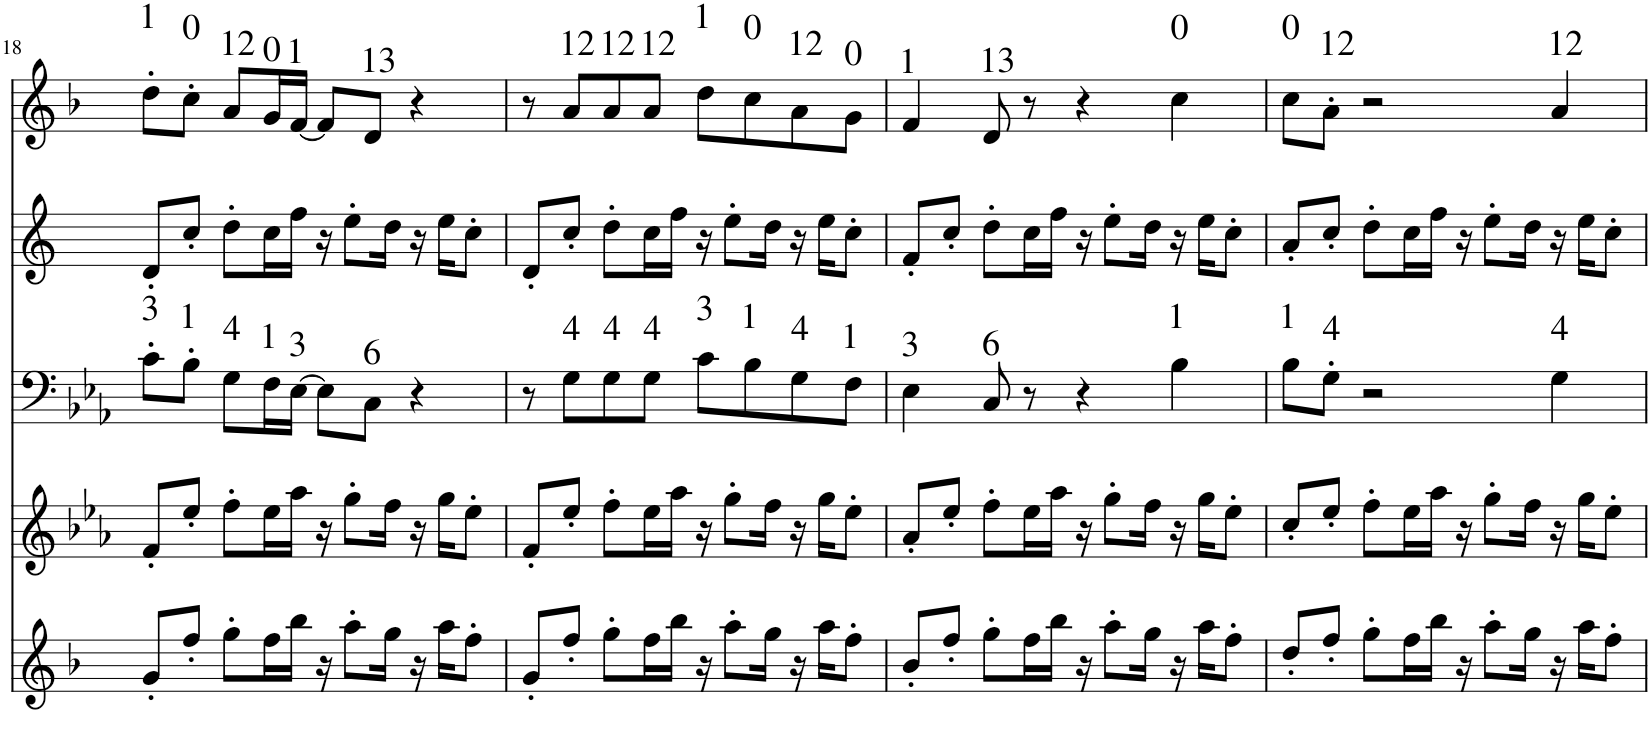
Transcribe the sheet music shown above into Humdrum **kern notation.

**kern	**kern	**kern	**kern	**kern	**kern
*part6	*part5	*part4	*part3	*part2	*part1
*staff6	*staff5	*staff4	*staff3	*staff2	*staff1
*I"Saxofone Tenor	*I"Flauta	*I"Tuba	*I"Trombone	*I"Saxofone Alto	*I"Trompete Bb
*	*I'Fl	*I'Tba	*I'Trb	*	*I'Tpt
!!LO:PB:g=z
*clefG2	*clefG2	*clefF4	*clefF4	*clefG2	*clefG2
*Trd8c14	*	*	*	*Trd5c9	*Trd1c2
*k[b-]	*k[b-e-a-]	*k[b-e-a-]	*k[b-e-a-]	*k[]	*k[b-]
*M4/4	*M4/4	*M4/4	*M4/4	*M4/4	*M4/4
=18	=18	=18	=18	=18	=18
!	!	!	!	!	!LO:TX:a:t=1
!	!	!	!LO:TX:a:t=3	!	!
8g'/L	8f'/L	8.FFF/L	8c'\L	8d'/L	8dd'\L
!	!	!	!	!	!LO:TX:a:t=0
!	!	!	!LO:TX:a:t=1	!	!
8ff'/J	8ee-'/J	.	8B-'\J	8cc'/J	8cc'\J
.	.	[16FFF/Jk	.	.	.
!	!	!	!	!	!LO:TX:a:t=12
!	!	!	!LO:TX:a:t=4	!	!
8gg'\L	8ff'\L	32FFF]	8G\L	8dd'\L	8a/L
.	.	32r	.	.	.
.	.	16r	.	.	.
!	!	!	!	!	!LO:TX:a:t=0
!	!	!	!LO:TX:a:t=1	!	!
16ff\L	16ee-\L	8FFF	16F\L	16cc\L	16g/L
!	!	!	!	!	!LO:TX:a:t=1
!	!	!	!LO:TX:a:t=3	!	!
16bb-\JJ	16aa-\JJ	.	[16E-\JJ	16ff\JJ	[16f/JJ
16r	16r	8r	8E-\L]	16r	8f/L]
8aa'\L	8gg'\L	.	.	8ee'\L	.
!	!	!	!	!	!LO:TX:a:t=13
!	!	!	!LO:TX:a:t=6	!	!
.	.	8FFF	8C\J	.	8d/J
16gg\Jk	16ff\Jk	.	.	16dd\Jk	.
16r	16r	8r	4r	16r	4r
16aa\KL	16gg\KL	.	.	16ee\KL	.
8ff'\J	8ee-'\J	8FFF	.	8cc'\J	.
=19	=19	=19	=19	=19	=19
8g'/L	8f'/L	8.FFF/L	8r	8d'/L	8r
!	!	!	!	!	!LO:TX:a:t=12
!	!	!	!LO:TX:a:t=4	!	!
8ff'/J	8ee-'/J	.	8G\L	8cc'/J	8a/L
.	.	[16FFF/Jk	.	.	.
!	!	!	!	!	!LO:TX:a:t=12
!	!	!	!LO:TX:a:t=4	!	!
8gg'\L	8ff'\L	32FFF]	8G\	8dd'\L	8a/
.	.	32r	.	.	.
.	.	16r	.	.	.
!	!	!	!	!	!LO:TX:a:t=12
!	!	!	!LO:TX:a:t=4	!	!
16ff\L	16ee-\L	8FFF	8G\J	16cc\L	8a/J
16bb-\JJ	16aa-\JJ	.	.	16ff\JJ	.
!	!	!	!	!	!LO:TX:a:t=1
!	!	!	!LO:TX:a:t=3	!	!
16r	16r	8r	8c\L	16r	8dd\L
8aa'\L	8gg'\L	.	.	8ee'\L	.
!	!	!	!	!	!LO:TX:a:t=0
!	!	!	!LO:TX:a:t=1	!	!
.	.	8FFF	8B-\	.	8cc\
16gg\Jk	16ff\Jk	.	.	16dd\Jk	.
!	!	!	!	!	!LO:TX:a:t=12
!	!	!	!LO:TX:a:t=4	!	!
16r	16r	8r	8G\	16r	8a\
16aa\KL	16gg\KL	.	.	16ee\KL	.
!	!	!	!	!	!LO:TX:a:t=0
!	!	!	!LO:TX:a:t=1	!	!
8ff'\J	8ee-'\J	8FFF	8F\J	8cc'\J	8g\J
=20	=20	=20	=20	=20	=20
!	!	!	!	!	!LO:TX:a:t=1
!	!	!	!LO:TX:a:t=3	!	!
8b-'/L	8a-'/L	8.AAA-/L	4E-\	8f'/L	4f/
8ff'/J	8ee-'/J	.	.	8cc'/J	.
.	.	[16AAA-/Jk	.	.	.
!	!	!	!	!	!LO:TX:a:t=13
!	!	!	!LO:TX:a:t=6	!	!
8gg'\L	8ff'\L	32AAA-]	8C/	8dd'\L	8d/
.	.	32r	.	.	.
.	.	16r	.	.	.
16ff\L	16ee-\L	8AAA-	8r	16cc\L	8r
16bb-\JJ	16aa-\JJ	.	.	16ff\JJ	.
16r	16r	8r	4r	16r	4r
8aa'\L	8gg'\L	.	.	8ee'\L	.
.	.	8AAA-	.	.	.
16gg\Jk	16ff\Jk	.	.	16dd\Jk	.
!	!	!	!	!	!LO:TX:a:t=0
!	!	!	!LO:TX:a:t=1	!	!
16r	16r	8r	4B-\	16r	4cc\
16aa\KL	16gg\KL	.	.	16ee\KL	.
8ff'\J	8ee-'\J	8AAA-	.	8cc'\J	.
=21	=21	=21	=21	=21	=21
!	!	!	!	!	!LO:TX:a:t=0
!	!	!	!LO:TX:a:t=1	!	!
8dd'/L	8cc'/L	8.CC/L	8B-\L	8a'/L	8cc\L
!	!	!	!	!	!LO:TX:a:t=12
!	!	!	!LO:TX:a:t=4	!	!
8ff'/J	8ee-'/J	.	8G'\J	8cc'/J	8a'\J
.	.	[16CC/Jk	.	.	.
8gg'\L	8ff'\L	32CC]	2r	8dd'\L	2r
.	.	32r	.	.	.
.	.	16r	.	.	.
16ff\L	16ee-\L	8CC	.	16cc\L	.
16bb-\JJ	16aa-\JJ	.	.	16ff\JJ	.
16r	16r	8r	.	16r	.
8aa'\L	8gg'\L	.	.	8ee'\L	.
.	.	8CC	.	.	.
16gg\Jk	16ff\Jk	.	.	16dd\Jk	.
!	!	!	!	!	!LO:TX:a:t=12
!	!	!	!LO:TX:a:t=4	!	!
16r	16r	8r	4G\	16r	4a/
16aa\KL	16gg\KL	.	.	16ee\KL	.
8ff'\J	8ee-'\J	8CC	.	8cc'\J	.
=	=	=	=	=	=
*-	*-	*-	*-	*-	*-
